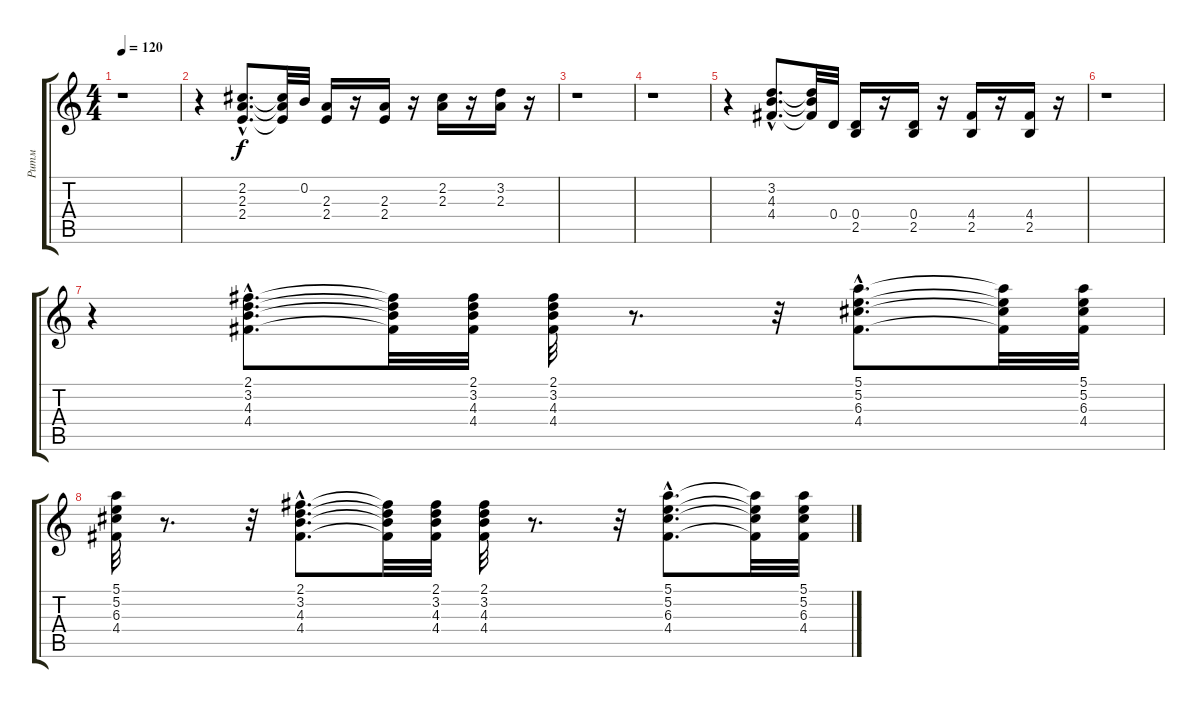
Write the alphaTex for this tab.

\track ("Ритм" "Ритм") {instrument electricguitarclean}
\staff {score tabs}
\tuning (E4 B3 G3 D3 A2 E2) {hide}
\ts (4 4)
\tempo 120
\clef g2
\ks c
r.1{dy f} |
r.4 (2.2{hac} 2.3{hac} 2.4{hac}).8{d} (2.2{t} 2.3{t} 2.4{t}).32 0.2.32 (2.3 2.4).16 r.16 (2.3 2.4).16 r.16 (2.2 2.3).16 r.16 (3.2 2.3).16 r.16 |
r.1 |
r.1 |
r.4 (3.2{hac} 4.3{hac} 4.4{hac}).8{d} (3.2{t} 4.3{t} 4.4{t}).32 0.4.32 (0.4 2.5).16 r.16 (0.4 2.5).16 r.16 (4.4 2.5).16 r.16 (4.4 2.5).16 r.16 |
r.1 |
r.4 (2.1{hac} 3.2{hac} 4.3{hac} 4.4{hac}).8{d} (2.1{t} 3.2{t} 4.3{t} 4.4{t}).32 (2.1 3.2 4.3 4.4).32 (2.1 3.2 4.3 4.4).32 r.8{d} r.32 (5.1{hac} 5.2{hac} 6.3{hac} 4.4{hac}).8{d} (5.1{t} 5.2{t} 6.3{t} 4.4{t}).32 (5.1 5.2 6.3 4.4).32 |
(5.1 5.2 6.3 4.4).32 r.8{d} r.32 (2.1{hac} 3.2{hac} 4.3{hac} 4.4{hac}).8{d} (2.1{t} 3.2{t} 4.3{t} 4.4{t}).32 (2.1 3.2 4.3 4.4).32 (2.1 3.2 4.3 4.4).32 r.8{d} r.32 (5.1{hac} 5.2{hac} 6.3{hac} 4.4{hac}).8{d} (5.1{t} 5.2{t} 6.3{t} 4.4{t}).32 (5.1 5.2 6.3 4.4).32
